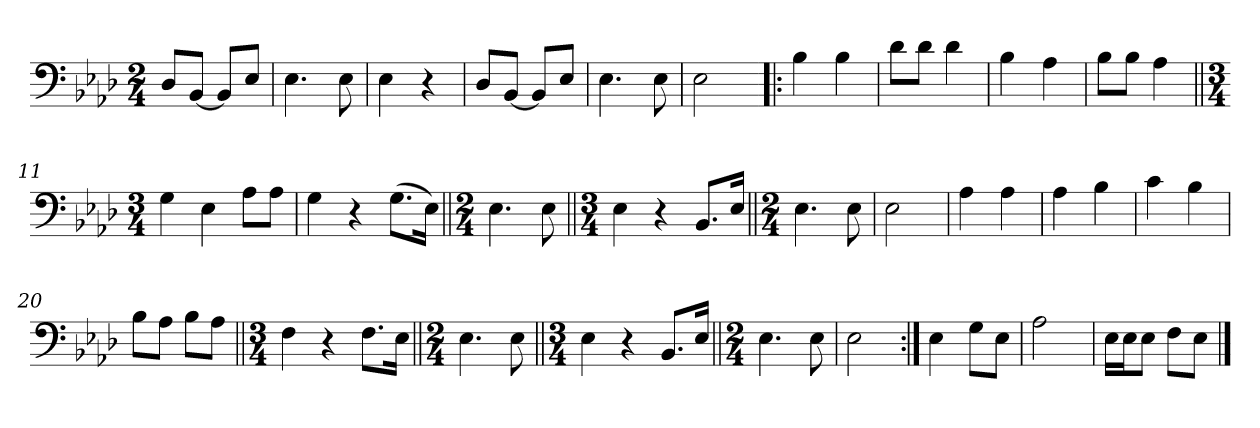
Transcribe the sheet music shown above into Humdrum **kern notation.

**kern
*part1
*staff1
*clefF4
*k[b-e-a-d-]
*M2/4
=1
8D-/L
[8BB-/J
8BB-/L]
8E-/J
=2
4.E-\
8E-\
=3
4E-\
4r
=4
8D-/L
[8BB-/J
8BB-/L]
8E-/J
=5
4.E-\
8E-\
=6
2E-\
=7!|:
4B-\
4B-\
=8
8d-\L
8d-\J
4d-\
=9
4B-\
4A-\
=10
8B-\L
8B-\J
4A-\
=11||
*M3/4
4G\
4E-\
8A-\L
8A-\J
=12
4G\
4r
(8.G\L
16E-\Jk)
=13||
*M2/4
4.E-\
8E-\
=14||
*M3/4
4E-\
4r
8.BB-/L
16E-/Jk
=15||
*M2/4
4.E-\
8E-\
=16
2E-\
=17
4A-\
4A-\
=18
4A-\
4B-\
=19
4c\
4B-\
=20
8B-\L
8A-\J
8B-\L
8A-\J
=21||
*M3/4
4F\
4r
8.F\L
16E-\Jk
=22||
*M2/4
4.E-\
8E-\
=23||
*M3/4
4E-\
4r
8.BB-/L
16E-/Jk
=24||
*M2/4
4.E-\
8E-\
=25
2E-\
=26:|!
4E-\
8G\L
8E-\J
=27
2A-\
=28
16E-\LL
16E-\J
8E-\J
8F\L
8E-\J
==
*-
